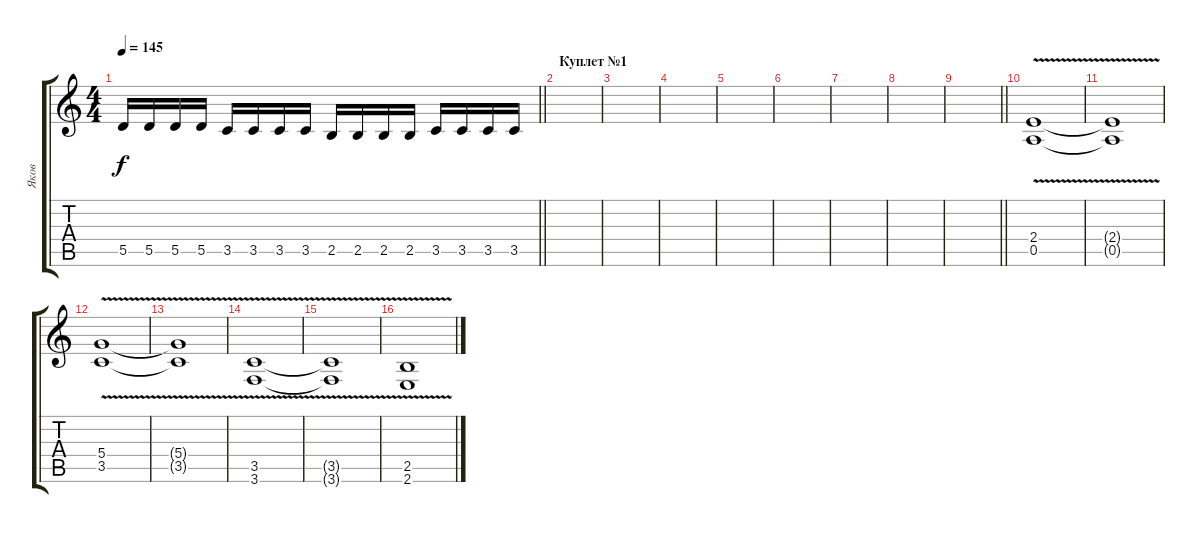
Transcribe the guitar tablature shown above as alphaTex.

\track ("Яков" "Яков") {instrument distortionguitar}
\staff {score tabs}
\tuning (E4 B3 G3 D3 A2 D2) {hide}
\ts (4 4)
\tempo 145
\clef g2
\barLineRight lightlight
\ks c
5.5.16{dy f} 5.5.16 5.5.16 5.5.16 3.5.16 3.5.16 3.5.16 3.5.16 2.5.16 2.5.16 2.5.16 2.5.16 3.5.16 3.5.16 3.5.16 3.5.16 |
\section ("" "Куплет №1")
|
|
|
|
|
|
|
\barLineRight lightlight
|
(2.4{v} 0.5{v}).1 |
(2.4{v t} 0.5{v t}).1 |
(5.4{v} 3.5{v}).1 |
(5.4{v t} 3.5{v t}).1 |
(3.5{v} 3.6{v}).1 |
(3.5{v t} 3.6{v t}).1 |
(2.5{v} 2.6{v}).1
